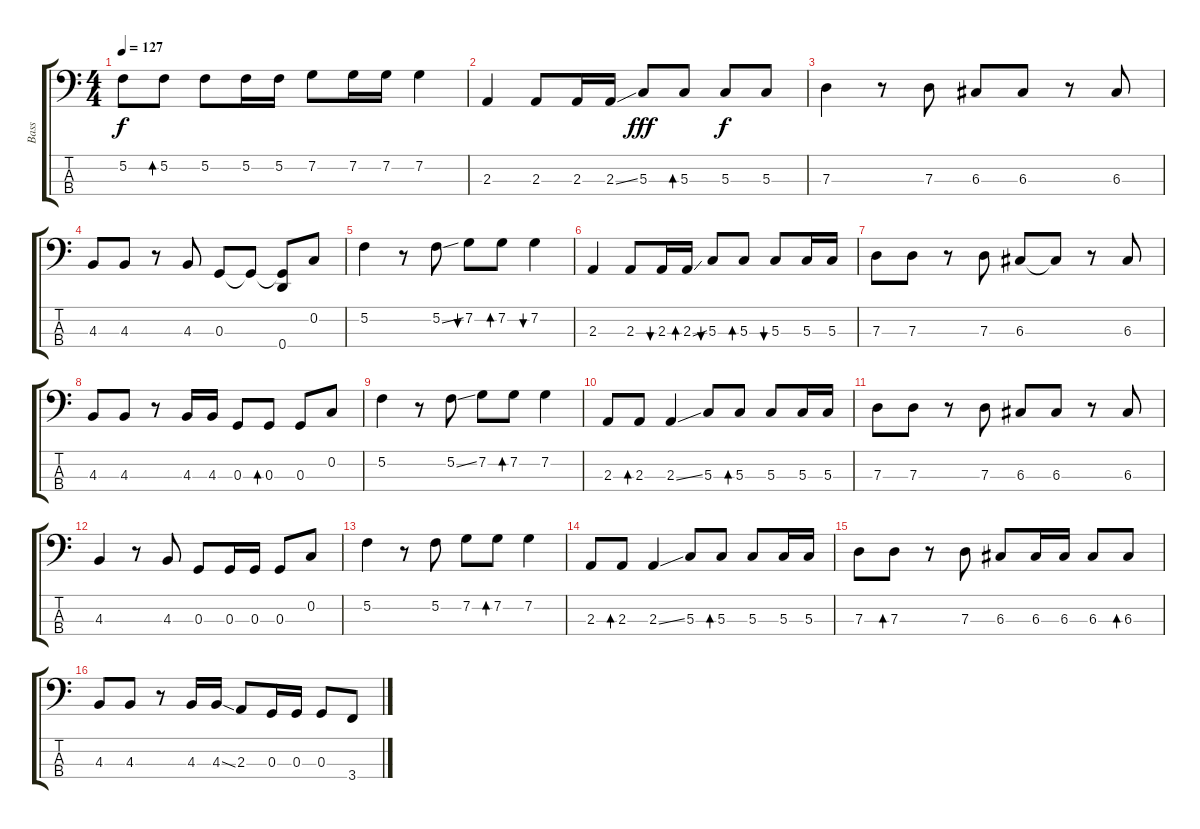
\track ("Bass" "Bass") {instrument electricbasspick}
\staff {score tabs}
\tuning (F2 C2 G1 D1) {hide}
\ts (4 4)
\tempo 127
\clef f4
\ks c
5.2.8{dy f} 5.2.8{bd 240} 5.2.8 5.2.16 5.2.16 7.2.8 7.2.16 7.2.16 7.2.4 |
2.3.4 2.3.8 2.3.16 2.3{ss}.16 5.3.8{dy fff} 5.3.8{bd 240} 5.3.8{dy f} 5.3.8 |
7.3.4 r.8 7.3.8 6.3.8 6.3.8 r.8 6.3.8 |
4.3.8 4.3.8 r.8 4.3.8 0.3.8 0.3{t}.8 (0.3{t} 0.4).8 0.2.8 |
5.2.4 r.8 5.2{ss}.8 7.2.8{bu 240} 7.2.8{bd 240} 7.2.4{bu 240} |
2.3.4 2.3.8 2.3.16{bu 120} 2.3{ss}.16{bd 120} 5.3.8{bu 240} 5.3.8{bd 240} 5.3.8{bu 240} 5.3.16 5.3.16 |
7.3.8 7.3.8 r.8 7.3.8 6.3.8 6.3{t}.8 r.8 6.3.8 |
4.3.8 4.3.8 r.8 4.3.16 4.3.16 0.3.8 0.3.8{bd 240} 0.3.8 0.2.8 |
5.2.4 r.8 5.2{ss}.8 7.2.8 7.2.8{bd 240} 7.2.4 |
2.3.8 2.3.8{bd 240} 2.3{ss}.4 5.3.8 5.3.8{bd 240} 5.3.8 5.3.16 5.3.16 |
7.3.8 7.3.8 r.8 7.3.8 6.3.8 6.3.8 r.8 6.3.8 |
4.3.4 r.8 4.3.8 0.3.8 0.3.16 0.3.16 0.3.8 0.2.8 |
5.2.4 r.8 5.2.8 7.2.8 7.2.8{bd 240} 7.2.4 |
2.3.8 2.3.8{bd 240} 2.3{ss}.4 5.3.8 5.3.8{bd 240} 5.3.8 5.3.16 5.3.16 |
7.3.8 7.3.8{bd 240} r.8 7.3.8 6.3.8 6.3.16 6.3.16 6.3.8 6.3.8{bd 240} |
4.3.8 4.3.8 r.8 4.3.16 4.3{ss}.16 2.3.8 0.3.16 0.3.16 0.3.8 3.4.8
